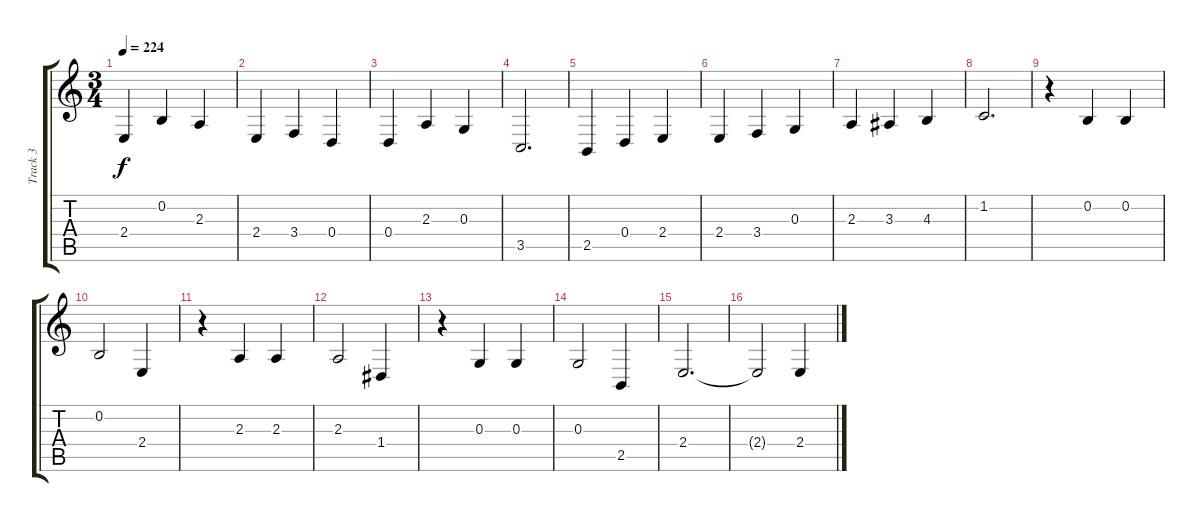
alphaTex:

\track ("Track 3" "Track 3") {instrument englishhorn}
\staff {score tabs}
\tuning (E4 B3 G3 D3 A2 E2) {hide}
\ts (3 4)
\tempo 224
\clef g2
\ks c
2.4.4{dy f} 0.2.4 2.3.4 |
2.4.4 3.4.4 0.4.4 |
0.4.4 2.3.4 0.3.4 |
3.5.2{d} |
2.5.4 0.4.4 2.4.4 |
2.4.4 3.4.4 0.3.4 |
2.3.4 3.3.4 4.3.4 |
1.2.2{d} |
r.4 0.2.4 0.2.4 |
0.2.2 2.4.4 |
r.4 2.3.4 2.3.4 |
2.3.2 1.4.4 |
r.4 0.3.4 0.3.4 |
0.3.2 2.5.4 |
2.4.2{d} |
2.4{t}.2 2.4.4
